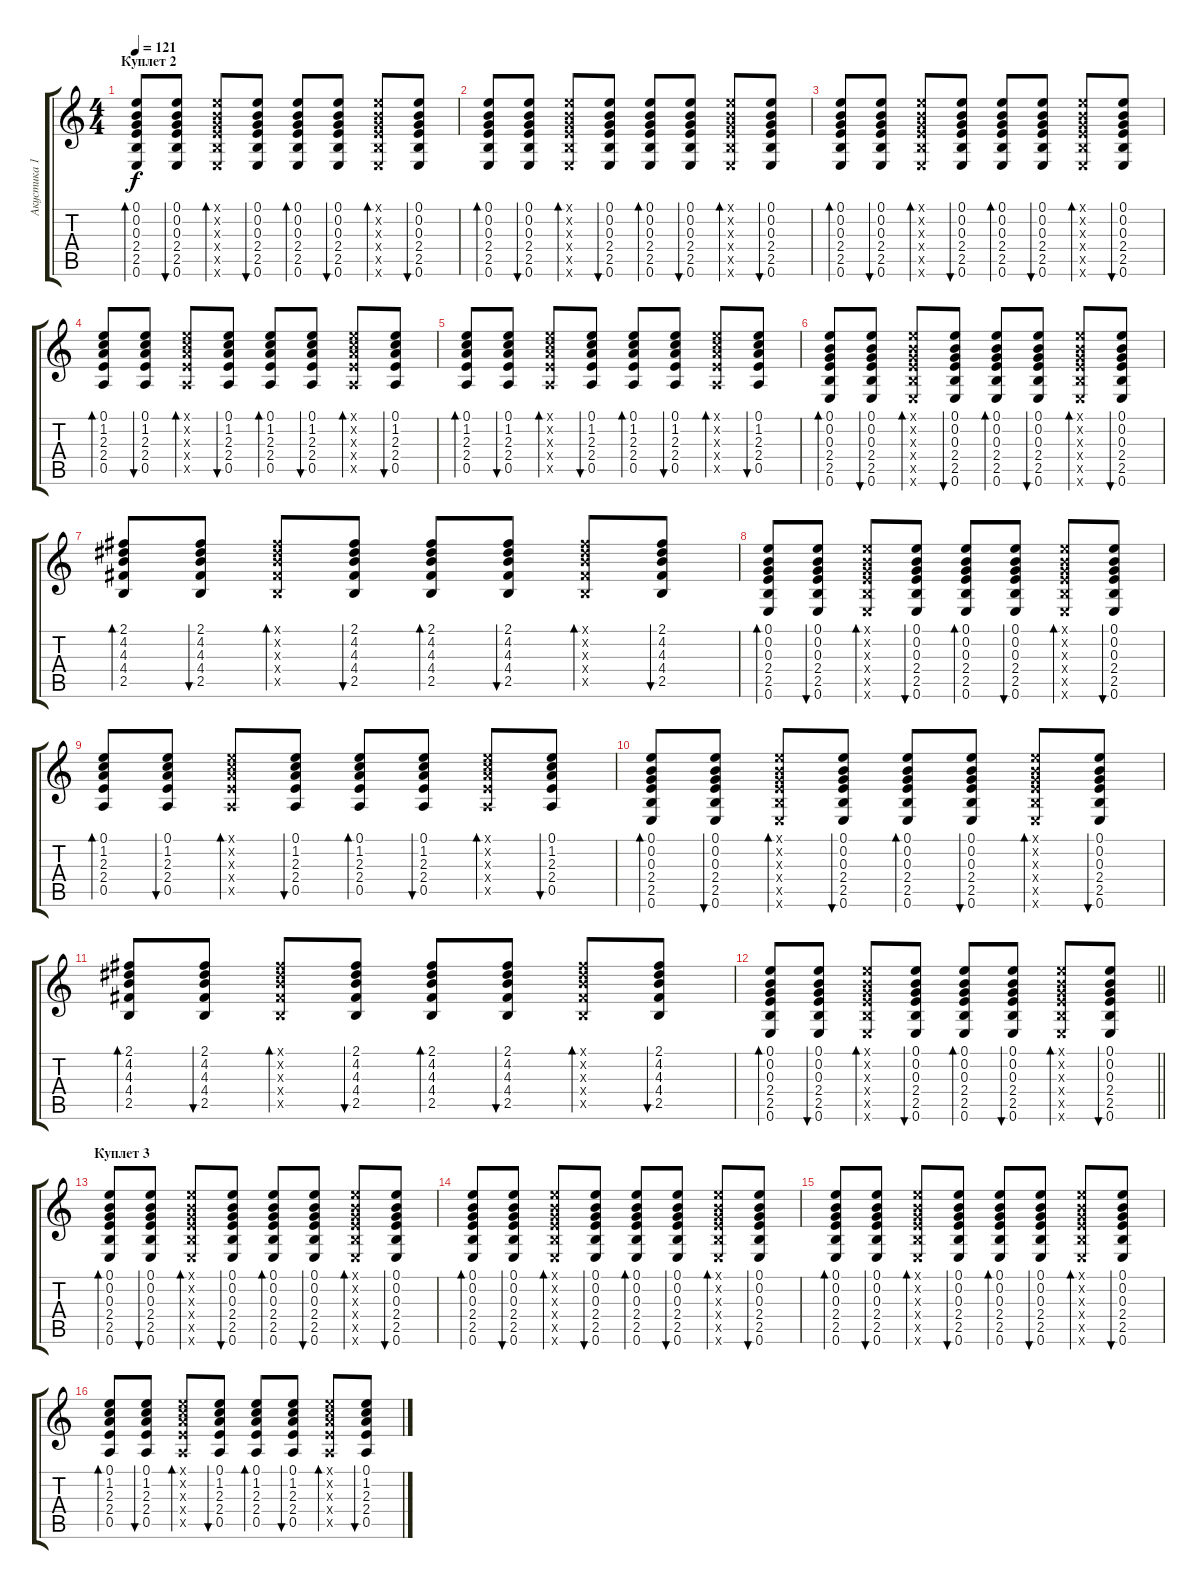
\track ("Акустика 1" "Акустика 1") {instrument acousticguitarsteel}
\staff {score tabs}
\tuning (E4 B3 G3 D3 A2 E2) {hide}
\ts (4 4)
\section ("" "Куплет 2")
\tempo 121
\clef g2
\ks c
(0.1 0.2 0.3 2.4 2.5 0.6).8{bd 30 dy f} (0.1 0.2 0.3 2.4 2.5 0.6).8{bu 30} (0.1{x} 0.2{x} 0.3{x} 2.4{x} 2.5{x} 0.6{x}).8{bd 30} (0.1 0.2 0.3 2.4 2.5 0.6).8{bu 30} (0.1 0.2 0.3 2.4 2.5 0.6).8{bd 30} (0.1 0.2 0.3 2.4 2.5 0.6).8{bu 30} (0.1{x} 0.2{x} 0.3{x} 2.4{x} 2.5{x} 0.6{x}).8{bd 30} (0.1 0.2 0.3 2.4 2.5 0.6).8{bu 30} |
(0.1 0.2 0.3 2.4 2.5 0.6).8{bd 30} (0.1 0.2 0.3 2.4 2.5 0.6).8{bu 30} (0.1{x} 0.2{x} 0.3{x} 2.4{x} 2.5{x} 0.6{x}).8{bd 30} (0.1 0.2 0.3 2.4 2.5 0.6).8{bu 30} (0.1 0.2 0.3 2.4 2.5 0.6).8{bd 30} (0.1 0.2 0.3 2.4 2.5 0.6).8{bu 30} (0.1{x} 0.2{x} 0.3{x} 2.4{x} 2.5{x} 0.6{x}).8{bd 30} (0.1 0.2 0.3 2.4 2.5 0.6).8{bu 30} |
(0.1 0.2 0.3 2.4 2.5 0.6).8{bd 30} (0.1 0.2 0.3 2.4 2.5 0.6).8{bu 30} (0.1{x} 0.2{x} 0.3{x} 2.4{x} 2.5{x} 0.6{x}).8{bd 30} (0.1 0.2 0.3 2.4 2.5 0.6).8{bu 30} (0.1 0.2 0.3 2.4 2.5 0.6).8{bd 30} (0.1 0.2 0.3 2.4 2.5 0.6).8{bu 30} (0.1{x} 0.2{x} 0.3{x} 2.4{x} 2.5{x} 0.6{x}).8{bd 30} (0.1 0.2 0.3 2.4 2.5 0.6).8{bu 30} |
(0.1 1.2 2.3 2.4 0.5).8{bd 30} (0.1 1.2 2.3 2.4 0.5).8{bu 30} (0.1{x} 1.2{x} 2.3{x} 2.4{x} 0.5{x}).8{bd 30} (0.1 1.2 2.3 2.4 0.5).8{bu 30} (0.1 1.2 2.3 2.4 0.5).8{bd 30} (0.1 1.2 2.3 2.4 0.5).8{bu 30} (0.1{x} 1.2{x} 2.3{x} 2.4{x} 0.5{x}).8{bd 30} (0.1 1.2 2.3 2.4 0.5).8{bu 30} |
(0.1 1.2 2.3 2.4 0.5).8{bd 30} (0.1 1.2 2.3 2.4 0.5).8{bu 30} (0.1{x} 1.2{x} 2.3{x} 2.4{x} 0.5{x}).8{bd 30} (0.1 1.2 2.3 2.4 0.5).8{bu 30} (0.1 1.2 2.3 2.4 0.5).8{bd 30} (0.1 1.2 2.3 2.4 0.5).8{bu 30} (0.1{x} 1.2{x} 2.3{x} 2.4{x} 0.5{x}).8{bd 30} (0.1 1.2 2.3 2.4 0.5).8{bu 30} |
(0.1 0.2 0.3 2.4 2.5 0.6).8{bd 30} (0.1 0.2 0.3 2.4 2.5 0.6).8{bu 30} (0.1{x} 0.2{x} 0.3{x} 2.4{x} 2.5{x} 0.6{x}).8{bd 30} (0.1 0.2 0.3 2.4 2.5 0.6).8{bu 30} (0.1 0.2 0.3 2.4 2.5 0.6).8{bd 30} (0.1 0.2 0.3 2.4 2.5 0.6).8{bu 30} (0.1{x} 0.2{x} 0.3{x} 2.4{x} 2.5{x} 0.6{x}).8{bd 30} (0.1 0.2 0.3 2.4 2.5 0.6).8{bu 30} |
(2.1 4.2 4.3 4.4 2.5).8{bd 30} (2.1 4.2 4.3 4.4 2.5).8{bu 30} (2.1{x} 4.2{x} 4.3{x} 4.4{x} 2.5{x}).8{bd 30} (2.1 4.2 4.3 4.4 2.5).8{bu 30} (2.1 4.2 4.3 4.4 2.5).8{bd 30} (2.1 4.2 4.3 4.4 2.5).8{bu 30} (2.1{x} 4.2{x} 4.3{x} 4.4{x} 2.5{x}).8{bd 30} (2.1 4.2 4.3 4.4 2.5).8{bu 30} |
(0.1 0.2 0.3 2.4 2.5 0.6).8{bd 30} (0.1 0.2 0.3 2.4 2.5 0.6).8{bu 30} (0.1{x} 0.2{x} 0.3{x} 2.4{x} 2.5{x} 0.6{x}).8{bd 30} (0.1 0.2 0.3 2.4 2.5 0.6).8{bu 30} (0.1 0.2 0.3 2.4 2.5 0.6).8{bd 30} (0.1 0.2 0.3 2.4 2.5 0.6).8{bu 30} (0.1{x} 0.2{x} 0.3{x} 2.4{x} 2.5{x} 0.6{x}).8{bd 30} (0.1 0.2 0.3 2.4 2.5 0.6).8{bu 30} |
(0.1 1.2 2.3 2.4 0.5).8{bd 30} (0.1 1.2 2.3 2.4 0.5).8{bu 30} (0.1{x} 1.2{x} 2.3{x} 2.4{x} 0.5{x}).8{bd 30} (0.1 1.2 2.3 2.4 0.5).8{bu 30} (0.1 1.2 2.3 2.4 0.5).8{bd 30} (0.1 1.2 2.3 2.4 0.5).8{bu 30} (0.1{x} 1.2{x} 2.3{x} 2.4{x} 0.5{x}).8{bd 30} (0.1 1.2 2.3 2.4 0.5).8{bu 30} |
(0.1 0.2 0.3 2.4 2.5 0.6).8{bd 30} (0.1 0.2 0.3 2.4 2.5 0.6).8{bu 30} (0.1{x} 0.2{x} 0.3{x} 2.4{x} 2.5{x} 0.6{x}).8{bd 30} (0.1 0.2 0.3 2.4 2.5 0.6).8{bu 30} (0.1 0.2 0.3 2.4 2.5 0.6).8{bd 30} (0.1 0.2 0.3 2.4 2.5 0.6).8{bu 30} (0.1{x} 0.2{x} 0.3{x} 2.4{x} 2.5{x} 0.6{x}).8{bd 30} (0.1 0.2 0.3 2.4 2.5 0.6).8{bu 30} |
(2.1 4.2 4.3 4.4 2.5).8{bd 30} (2.1 4.2 4.3 4.4 2.5).8{bu 30} (2.1{x} 4.2{x} 4.3{x} 4.4{x} 2.5{x}).8{bd 30} (2.1 4.2 4.3 4.4 2.5).8{bu 30} (2.1 4.2 4.3 4.4 2.5).8{bd 30} (2.1 4.2 4.3 4.4 2.5).8{bu 30} (2.1{x} 4.2{x} 4.3{x} 4.4{x} 2.5{x}).8{bd 30} (2.1 4.2 4.3 4.4 2.5).8{bu 30} |
\barLineRight lightlight
(0.1 0.2 0.3 2.4 2.5 0.6).8{bd 30} (0.1 0.2 0.3 2.4 2.5 0.6).8{bu 30} (0.1{x} 0.2{x} 0.3{x} 2.4{x} 2.5{x} 0.6{x}).8{bd 30} (0.1 0.2 0.3 2.4 2.5 0.6).8{bu 30} (0.1 0.2 0.3 2.4 2.5 0.6).8{bd 30} (0.1 0.2 0.3 2.4 2.5 0.6).8{bu 30} (0.1{x} 0.2{x} 0.3{x} 2.4{x} 2.5{x} 0.6{x}).8{bd 30} (0.1 0.2 0.3 2.4 2.5 0.6).8{bu 30} |
\section ("" "Куплет 3")
(0.1 0.2 0.3 2.4 2.5 0.6).8{bd 30} (0.1 0.2 0.3 2.4 2.5 0.6).8{bu 30} (0.1{x} 0.2{x} 0.3{x} 2.4{x} 2.5{x} 0.6{x}).8{bd 30} (0.1 0.2 0.3 2.4 2.5 0.6).8{bu 30} (0.1 0.2 0.3 2.4 2.5 0.6).8{bd 30} (0.1 0.2 0.3 2.4 2.5 0.6).8{bu 30} (0.1{x} 0.2{x} 0.3{x} 2.4{x} 2.5{x} 0.6{x}).8{bd 30} (0.1 0.2 0.3 2.4 2.5 0.6).8{bu 30} |
(0.1 0.2 0.3 2.4 2.5 0.6).8{bd 30} (0.1 0.2 0.3 2.4 2.5 0.6).8{bu 30} (0.1{x} 0.2{x} 0.3{x} 2.4{x} 2.5{x} 0.6{x}).8{bd 30} (0.1 0.2 0.3 2.4 2.5 0.6).8{bu 30} (0.1 0.2 0.3 2.4 2.5 0.6).8{bd 30} (0.1 0.2 0.3 2.4 2.5 0.6).8{bu 30} (0.1{x} 0.2{x} 0.3{x} 2.4{x} 2.5{x} 0.6{x}).8{bd 30} (0.1 0.2 0.3 2.4 2.5 0.6).8{bu 30} |
(0.1 0.2 0.3 2.4 2.5 0.6).8{bd 30} (0.1 0.2 0.3 2.4 2.5 0.6).8{bu 30} (0.1{x} 0.2{x} 0.3{x} 2.4{x} 2.5{x} 0.6{x}).8{bd 30} (0.1 0.2 0.3 2.4 2.5 0.6).8{bu 30} (0.1 0.2 0.3 2.4 2.5 0.6).8{bd 30} (0.1 0.2 0.3 2.4 2.5 0.6).8{bu 30} (0.1{x} 0.2{x} 0.3{x} 2.4{x} 2.5{x} 0.6{x}).8{bd 30} (0.1 0.2 0.3 2.4 2.5 0.6).8{bu 30} |
(0.1 1.2 2.3 2.4 0.5).8{bd 30} (0.1 1.2 2.3 2.4 0.5).8{bu 30} (0.1{x} 1.2{x} 2.3{x} 2.4{x} 0.5{x}).8{bd 30} (0.1 1.2 2.3 2.4 0.5).8{bu 30} (0.1 1.2 2.3 2.4 0.5).8{bd 30} (0.1 1.2 2.3 2.4 0.5).8{bu 30} (0.1{x} 1.2{x} 2.3{x} 2.4{x} 0.5{x}).8{bd 30} (0.1 1.2 2.3 2.4 0.5).8{bu 30}
